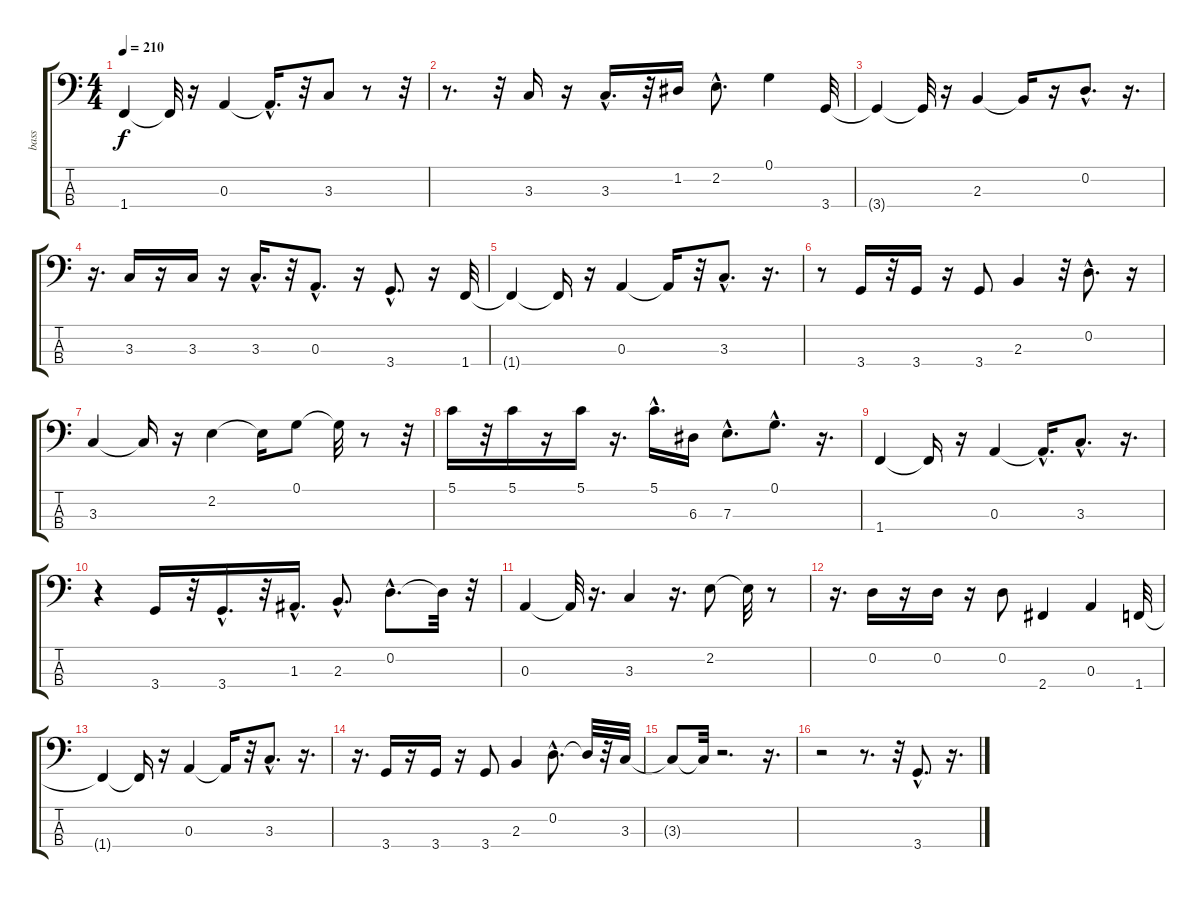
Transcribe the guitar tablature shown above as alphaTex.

\track ("bass                " "bass      ") {instrument electricbasspick}
\staff {score tabs}
\tuning (G2 D2 A1 E1) {hide}
\ts (4 4)
\tempo 210
\clef f4
\ks c
1.4{t}.4{dy f} 1.4{t}.32 r.16 0.3.4 0.3{hac t}.16{d} r.32 3.3.8 r.8 r.32 |
r.8{d} r.32 3.3.16 r.16 3.3{hac}.16{d} r.32 1.2.16 2.2{hac}.8{d} 0.1.4 3.4.32 |
3.4{t}.4 3.4{t}.32 r.16 2.3.4 2.3{t}.16 r.16 0.2{hac}.8{d} r.16{d} |
r.16{d} 3.3.16 r.16 3.3.16 r.16 3.3{hac}.16{d} r.32 0.3{hac}.8{d} r.16 3.4{hac}.8{d} r.16 1.4.32 |
1.4{t}.4 1.4{t}.16 r.16 0.3.4 0.3{t}.16 r.32 3.3{hac}.8{d} r.16{d} |
r.8 3.4.16 r.32 3.4.16 r.16 3.4.8 2.3.4 r.32 0.2{hac}.8{d} r.16 |
3.3.4 3.3{t}.16 r.16 2.2.4 2.2{t}.16 0.1.8 0.1{t}.32 r.8 r.32 |
5.1.16 r.32 5.1.16 r.16 5.1.16 r.16{d} 5.1{hac}.16{d} 6.3.16 7.3{hac}.8{d} 0.1{hac}.8{d} r.16{d} |
1.4.4 1.4{t}.16 r.16 0.3.4 0.3{hac t}.16{d} 3.3{hac}.8{d} r.16{d} |
r.4 3.4.16 r.32 3.4{hac}.16{d} r.32 1.3{hac}.16{d} 2.3{hac}.8{d} 0.2{hac}.8{d} 0.2{t}.32 r.32 |
0.3.4 0.3{t}.32 r.16{d} 3.3.4 r.16{d} 2.2.8 2.2{t}.32 r.8 |
r.16{d} 0.2.16 r.16 0.2.16 r.16 0.2.8 2.4.4 0.3.4 1.4.32 |
1.4{t}.4 1.4{t}.16 r.16 0.3.4 0.3{t}.16 r.32 3.3{hac}.8{d} r.16{d} |
r.16{d} 3.4.16 r.16 3.4.16 r.16 3.4.8 2.3.4 0.2{hac}.8{d} 0.2{t}.32 r.32 3.3.32 |
3.3{t}.8 3.3{t}.32 r.2{d} r.16{d} |
r.2 r.8{d} r.32 3.4{hac}.8{d} r.16{d}
